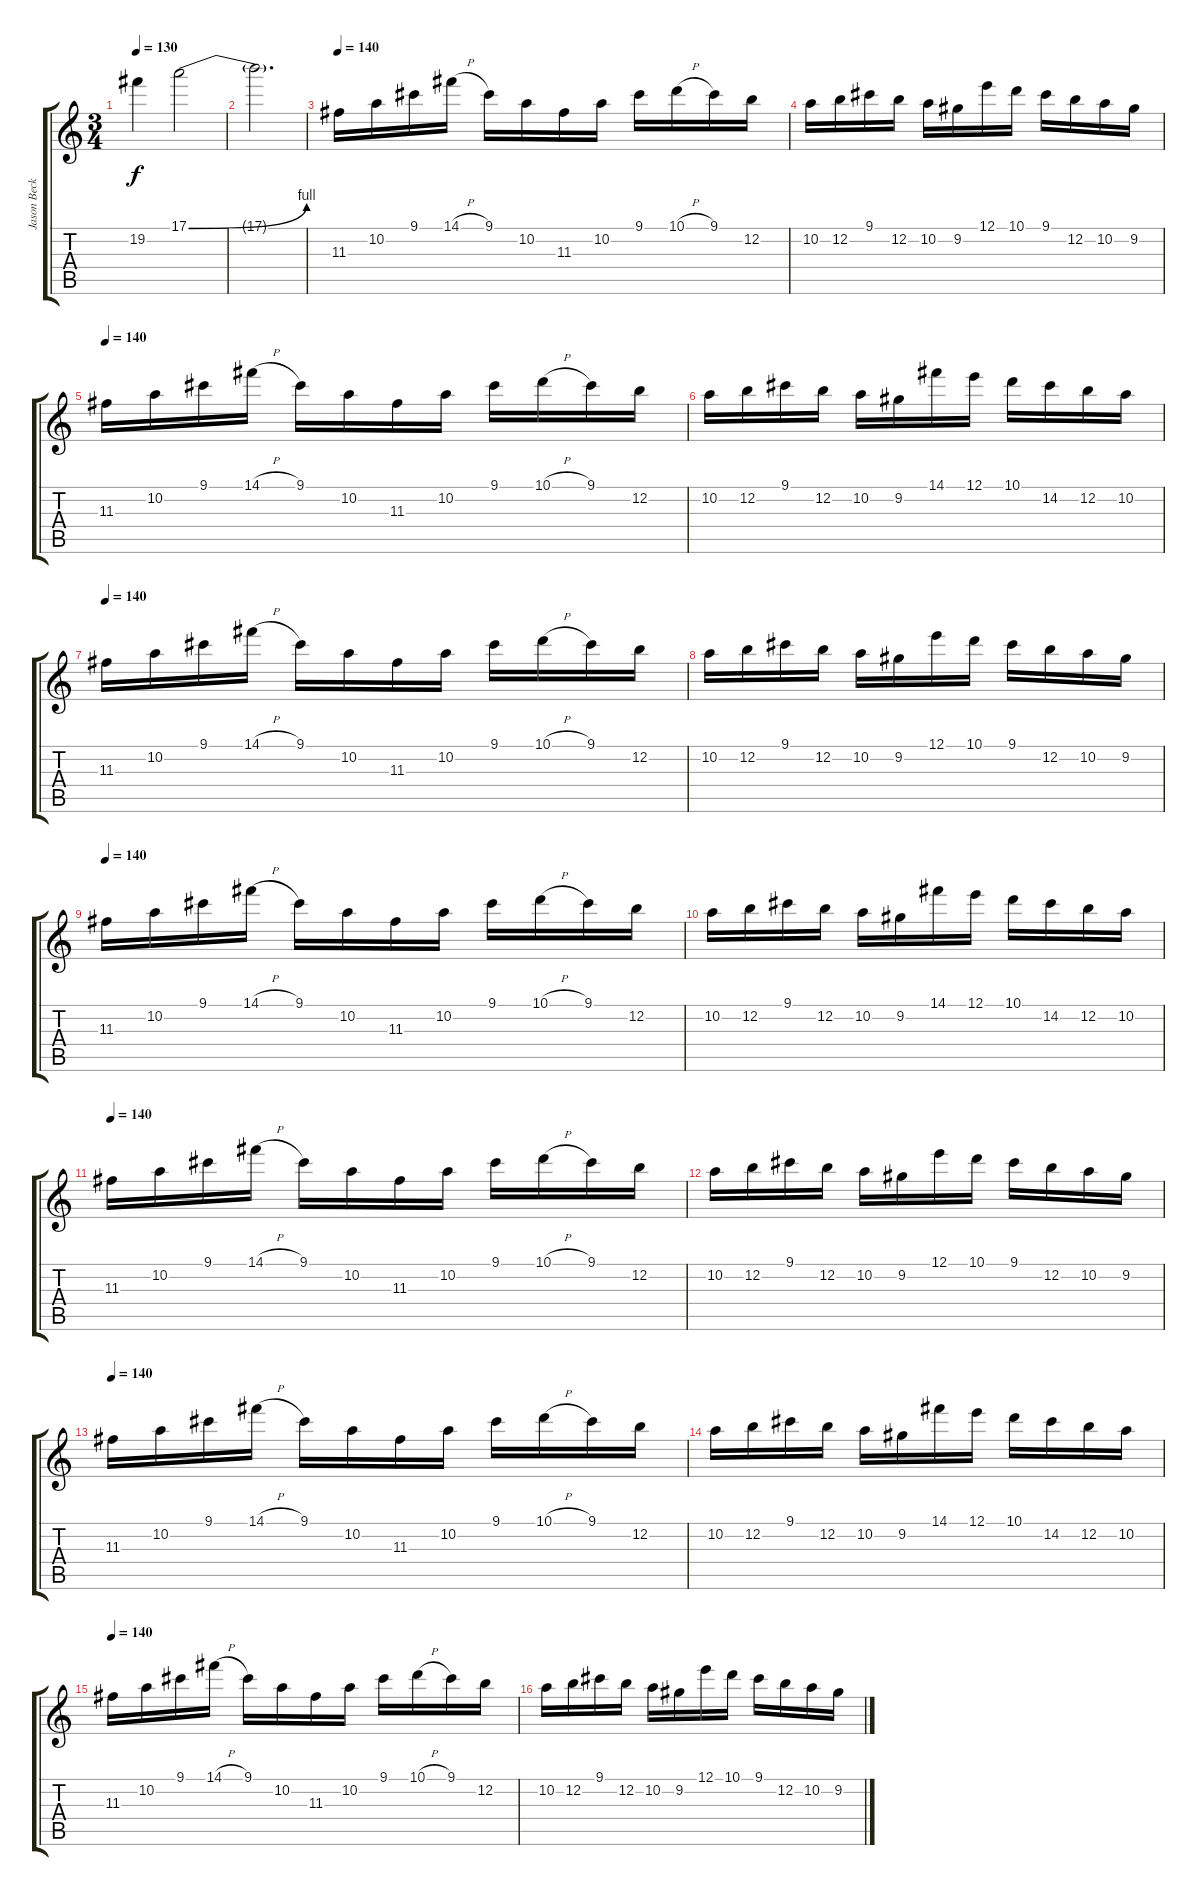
\track ("Jason Becker" "Jason Beck") {solo instrument distortionguitar}
\staff {score tabs}
\tuning (E4 B3 G3 D3 A2 E2) {hide}
\ts (3 4)
\tempo 130
\clef g2
\ks c
19.2{t}.4{dy f} 17.1{be (bend 0 0 60 4)}.2 |
17.1{t}.2{d} |
\tempo 140
11.3.16 10.2.16 9.1.16 14.1{h}.16 9.1.16 10.2.16 11.3.16 10.2.16 9.1.16 10.1{h}.16 9.1.16 12.2.16 |
10.2.16 12.2.16 9.1.16 12.2.16 10.2.16 9.2.16 12.1.16 10.1.16 9.1.16 12.2.16 10.2.16 9.2.16 |
\tempo 140
11.3.16 10.2.16 9.1.16 14.1{h}.16 9.1.16 10.2.16 11.3.16 10.2.16 9.1.16 10.1{h}.16 9.1.16 12.2.16 |
10.2.16 12.2.16 9.1.16 12.2.16 10.2.16 9.2.16 14.1.16 12.1.16 10.1.16 14.2.16 12.2.16 10.2.16 |
\tempo 140
11.3.16 10.2.16 9.1.16 14.1{h}.16 9.1.16 10.2.16 11.3.16 10.2.16 9.1.16 10.1{h}.16 9.1.16 12.2.16 |
10.2.16 12.2.16 9.1.16 12.2.16 10.2.16 9.2.16 12.1.16 10.1.16 9.1.16 12.2.16 10.2.16 9.2.16 |
\tempo 140
11.3.16 10.2.16 9.1.16 14.1{h}.16 9.1.16 10.2.16 11.3.16 10.2.16 9.1.16 10.1{h}.16 9.1.16 12.2.16 |
10.2.16 12.2.16 9.1.16 12.2.16 10.2.16 9.2.16 14.1.16 12.1.16 10.1.16 14.2.16 12.2.16 10.2.16 |
\tempo 140
11.3.16 10.2.16 9.1.16 14.1{h}.16 9.1.16 10.2.16 11.3.16 10.2.16 9.1.16 10.1{h}.16 9.1.16 12.2.16 |
10.2.16 12.2.16 9.1.16 12.2.16 10.2.16 9.2.16 12.1.16 10.1.16 9.1.16 12.2.16 10.2.16 9.2.16 |
\tempo 140
11.3.16 10.2.16 9.1.16 14.1{h}.16 9.1.16 10.2.16 11.3.16 10.2.16 9.1.16 10.1{h}.16 9.1.16 12.2.16 |
10.2.16 12.2.16 9.1.16 12.2.16 10.2.16 9.2.16 14.1.16 12.1.16 10.1.16 14.2.16 12.2.16 10.2.16 |
\tempo 140
11.3.16 10.2.16 9.1.16 14.1{h}.16 9.1.16 10.2.16 11.3.16 10.2.16 9.1.16 10.1{h}.16 9.1.16 12.2.16 |
10.2.16 12.2.16 9.1.16 12.2.16 10.2.16 9.2.16 12.1.16 10.1.16 9.1.16 12.2.16 10.2.16 9.2.16
